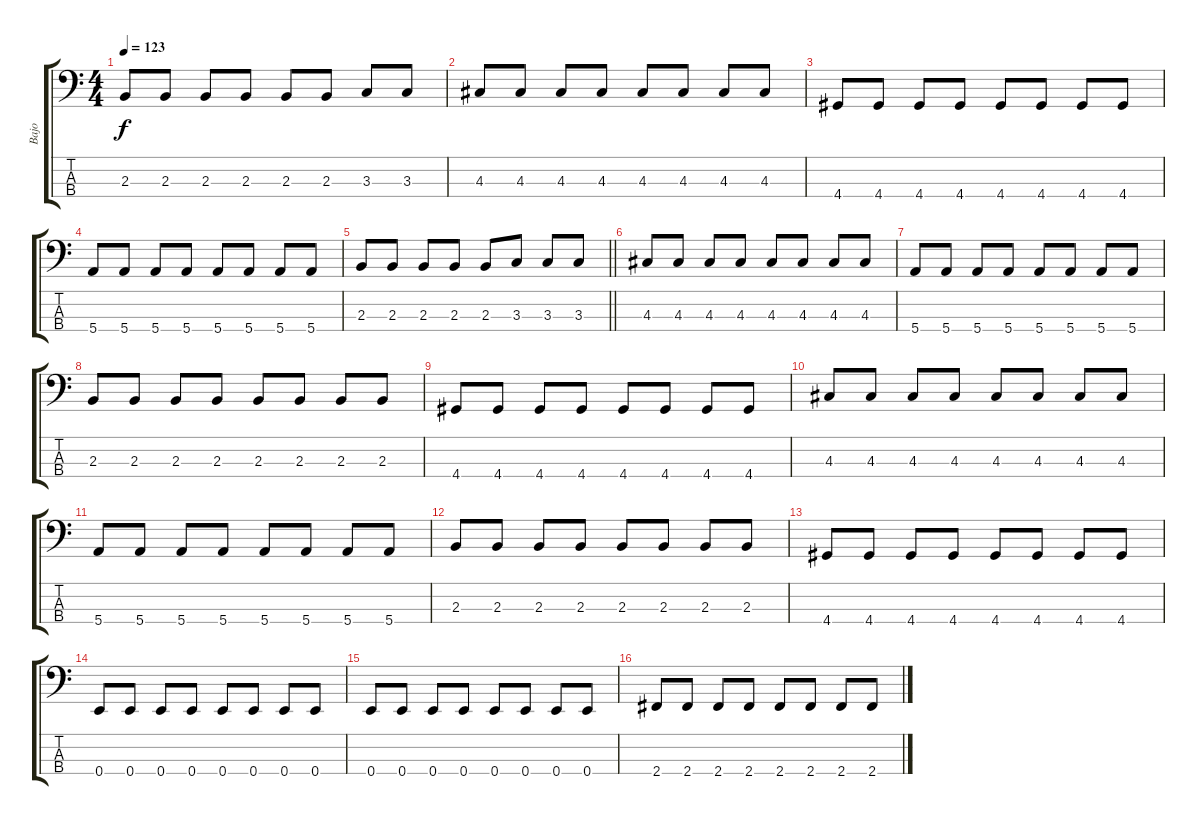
\track ("Bajo" "Bajo") {instrument synthbass1}
\staff {score tabs}
\tuning (G2 D2 A1 E1) {hide}
\ts (4 4)
\tempo 123
\clef f4
\ks c
2.3.8{dy f} 2.3.8 2.3.8 2.3.8 2.3.8 2.3.8 3.3.8 3.3.8 |
4.3.8 4.3.8 4.3.8 4.3.8 4.3.8 4.3.8 4.3.8 4.3.8 |
4.4.8 4.4.8 4.4.8 4.4.8 4.4.8 4.4.8 4.4.8 4.4.8 |
5.4.8 5.4.8 5.4.8 5.4.8 5.4.8 5.4.8 5.4.8 5.4.8 |
\barLineRight lightlight
2.3.8 2.3.8 2.3.8 2.3.8 2.3.8 3.3.8 3.3.8 3.3.8 |
4.3.8 4.3.8 4.3.8 4.3.8 4.3.8 4.3.8 4.3.8 4.3.8 |
5.4.8 5.4.8 5.4.8 5.4.8 5.4.8 5.4.8 5.4.8 5.4.8 |
2.3.8 2.3.8 2.3.8 2.3.8 2.3.8 2.3.8 2.3.8 2.3.8 |
4.4.8 4.4.8 4.4.8 4.4.8 4.4.8 4.4.8 4.4.8 4.4.8 |
4.3.8 4.3.8 4.3.8 4.3.8 4.3.8 4.3.8 4.3.8 4.3.8 |
5.4.8 5.4.8 5.4.8 5.4.8 5.4.8 5.4.8 5.4.8 5.4.8 |
2.3.8 2.3.8 2.3.8 2.3.8 2.3.8 2.3.8 2.3.8 2.3.8 |
4.4.8 4.4.8 4.4.8 4.4.8 4.4.8 4.4.8 4.4.8 4.4.8 |
0.4.8 0.4.8 0.4.8 0.4.8 0.4.8 0.4.8 0.4.8 0.4.8 |
0.4.8 0.4.8 0.4.8 0.4.8 0.4.8 0.4.8 0.4.8 0.4.8 |
2.4.8 2.4.8 2.4.8 2.4.8 2.4.8 2.4.8 2.4.8 2.4.8
